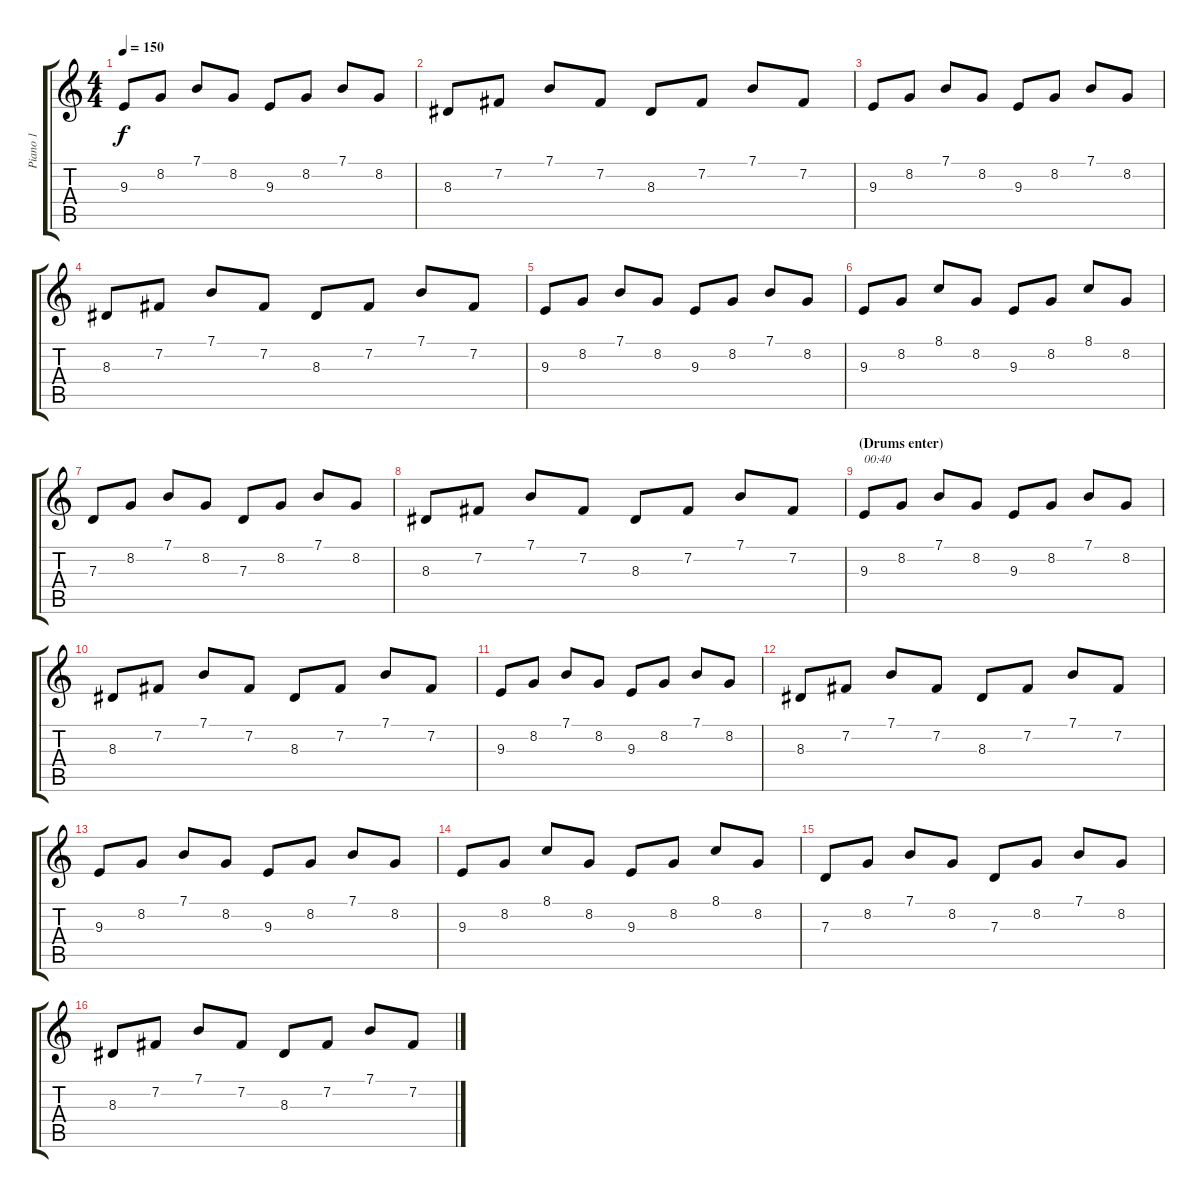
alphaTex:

\track ("Piano 1" "Piano 1") {instrument electricpiano1}
\staff {score tabs}
\tuning (E4 B3 G3 D3 A2 E2) {hide}
\ts (4 4)
\tempo 150
\clef g2
\ks c
9.3.8{dy f} 8.2.8 7.1.8 8.2.8 9.3.8 8.2.8 7.1.8 8.2.8 |
8.3.8 7.2.8 7.1.8 7.2.8 8.3.8 7.2.8 7.1.8 7.2.8 |
9.3.8 8.2.8 7.1.8 8.2.8 9.3.8 8.2.8 7.1.8 8.2.8 |
8.3.8 7.2.8 7.1.8 7.2.8 8.3.8 7.2.8 7.1.8 7.2.8 |
9.3.8 8.2.8 7.1.8 8.2.8 9.3.8 8.2.8 7.1.8 8.2.8 |
9.3.8 8.2.8 8.1.8 8.2.8 9.3.8 8.2.8 8.1.8 8.2.8 |
7.3.8 8.2.8 7.1.8 8.2.8 7.3.8 8.2.8 7.1.8 8.2.8 |
8.3.8 7.2.8 7.1.8 7.2.8 8.3.8 7.2.8 7.1.8 7.2.8 |
\section ("" "(Drums enter)")
9.3.8{txt "00:40"} 8.2.8 7.1.8 8.2.8 9.3.8 8.2.8 7.1.8 8.2.8 |
8.3.8 7.2.8 7.1.8 7.2.8 8.3.8 7.2.8 7.1.8 7.2.8 |
9.3.8 8.2.8 7.1.8 8.2.8 9.3.8 8.2.8 7.1.8 8.2.8 |
8.3.8 7.2.8 7.1.8 7.2.8 8.3.8 7.2.8 7.1.8 7.2.8 |
9.3.8 8.2.8 7.1.8 8.2.8 9.3.8 8.2.8 7.1.8 8.2.8 |
9.3.8 8.2.8 8.1.8 8.2.8 9.3.8 8.2.8 8.1.8 8.2.8 |
7.3.8 8.2.8 7.1.8 8.2.8 7.3.8 8.2.8 7.1.8 8.2.8 |
8.3.8 7.2.8 7.1.8 7.2.8 8.3.8 7.2.8 7.1.8 7.2.8
